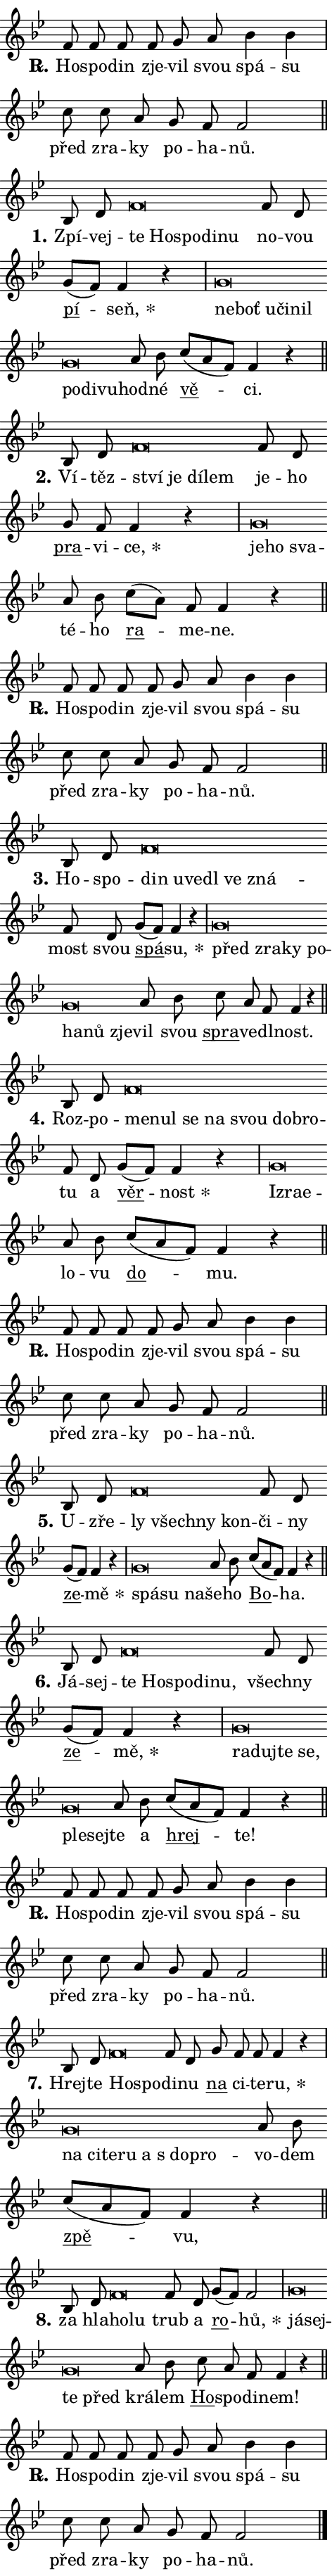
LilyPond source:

\version "2.24.0"
\header { tagline = "" }
\paper {
  indent = 0\cm
  top-margin = 0\cm
  right-margin = 0.13\cm % to fit lyric hyphens
  bottom-margin = 0\cm
  left-margin = 0\cm
  paper-width = 8\cm
  page-breaking = #ly:one-page-breaking
  system-system-spacing.basic-distance = #11
  score-system-spacing.basic-distance = #11
  ragged-last = ##f
}


%% Author: Thomas Morley
%% https://lists.gnu.org/archive/html/lilypond-user/2020-05/msg00002.html
#(define (line-position grob)
"Returns position of @var[grob} in current system:
   @code{'start}, if at first time-step
   @code{'end}, if at last time-step
   @code{'middle} otherwise
"
  (let* ((col (ly:item-get-column grob))
         (ln (ly:grob-object col 'left-neighbor))
         (rn (ly:grob-object col 'right-neighbor))
         (col-to-check-left (if (ly:grob? ln) ln col))
         (col-to-check-right (if (ly:grob? rn) rn col))
         (break-dir-left
           (and
             (ly:grob-property col-to-check-left 'non-musical #f)
             (ly:item-break-dir col-to-check-left)))
         (break-dir-right
           (and
             (ly:grob-property col-to-check-right 'non-musical #f)
             (ly:item-break-dir col-to-check-right))))
        (cond ((eqv? 1 break-dir-left) 'start)
              ((eqv? -1 break-dir-right) 'end)
              (else 'middle))))

#(define (tranparent-at-line-position vctor)
  (lambda (grob)
  "Relying on @code{line-position} select the relevant enry from @var{vctor}.
Used to determine transparency,"
    (case (line-position grob)
      ((end) (not (vector-ref vctor 0)))
      ((middle) (not (vector-ref vctor 1)))
      ((start) (not (vector-ref vctor 2))))))

noteHeadBreakVisibility =
#(define-music-function (break-visibility)(vector?)
"Makes @code{NoteHead}s transparent relying on @var{break-visibility}"
#{
  \override NoteHead.transparent =
    #(tranparent-at-line-position break-visibility)
#})

#(define delete-ledgers-for-transparent-note-heads
  (lambda (grob)
    "Reads whether a @code{NoteHead} is transparent.
If so this @code{NoteHead} is removed from @code{'note-heads} from
@var{grob}, which is supposed to be @code{LedgerLineSpanner}.
As a result ledgers are not printed for this @code{NoteHead}"
    (let* ((nhds-array (ly:grob-object grob 'note-heads))
           (nhds-list
             (if (ly:grob-array? nhds-array)
                 (ly:grob-array->list nhds-array)
                 '()))
           ;; Relies on the transparent-property being done before
           ;; Staff.LedgerLineSpanner.after-line-breaking is executed.
           ;; This is fragile ...
           (to-keep
             (remove
               (lambda (nhd)
                 (ly:grob-property nhd 'transparent #f))
               nhds-list)))
      ;; TODO find a better method to iterate over grob-arrays, similiar
      ;; to filter/remove etc for lists
      ;; For now rebuilt from scratch
      (set! (ly:grob-object grob 'note-heads)  '())
      (for-each
        (lambda (nhd)
          (ly:pointer-group-interface::add-grob grob 'note-heads nhd))
        to-keep))))

squashNotes = {
  \override NoteHead.X-extent = #'(-0.2 . 0.2)
  \override NoteHead.Y-extent = #'(-0.75 . 0)
  \override NoteHead.stencil =
    #(lambda (grob)
       (let ((pos (ly:grob-property grob 'staff-position)))
         (begin
           (if (< pos -7) (display "ERROR: Lower brevis then expected\n") (display ""))
           (if (<= pos -6) ly:text-interface::print ly:note-head::print))))
}
unSquashNotes = {
  \revert NoteHead.X-extent
  \revert NoteHead.Y-extent
  \revert NoteHead.stencil
}

hideNotes = \noteHeadBreakVisibility #begin-of-line-visible
unHideNotes = \noteHeadBreakVisibility #all-visible

% work-around for resetting accidentals
% https://lilypond.org/doc/v2.23/Documentation/notation/displaying-rhythms#unmetered-music
cadenzaMeasure = {
  \cadenzaOff
  \partial 1024 s1024
  \cadenzaOn
}

#(define-markup-command (accent layout props text) (markup?)
  "Underline accented syllable"
  (interpret-markup layout props
    #{\markup \override #'(offset . 4.3) \underline { #text }#}))

responsum = \markup \concat {
  "R" \hspace #-1.05 \path #0.1 #'((moveto 0 0.07) (lineto 0.9 0.8)) \hspace #0.05 "."
}

spaceSize = #0.6828661417322834 % exact space size for TeX Gyre Schola

\layout {
  \context {
    \Staff
    \remove "Time_signature_engraver"
    \override LedgerLineSpanner.after-line-breaking = #delete-ledgers-for-transparent-note-heads
  }
  \context {
    \Lyrics {
      \override LyricSpace.minimum-distance = \spaceSize
      \override LyricText.font-name = #"TeX Gyre Schola"
      \override LyricText.font-size = 1
      \override StanzaNumber.font-name = #"TeX Gyre Schola Bold"
      \override StanzaNumber.font-size = 1
    }
  }
  \context {
    \Score 
    \override NoteHead.text =
      #(lambda (grob) 
        (let ((pos (ly:grob-property grob 'staff-position)))
          #{\markup {
            \combine
              \halign #-0.55 \raise #(if (= pos -6) 0 0.5) \override #'(thickness . 2) \draw-line #'(3.2 . 0)
              \musicglyph "noteheads.sM1"
          }#}))
  }
}

% magnetic-lyrics.ily
%
%   written by
%     Jean Abou Samra <jean@abou-samra.fr>
%     Werner Lemberg <wl@gnu.org>
%
%   adapted by
%     Jiri Hon <jiri.hon@gmail.com>
%
% Version 2022-Apr-15

% https://www.mail-archive.com/lilypond-user@gnu.org/msg149350.html

#(define (Left_hyphen_pointer_engraver context)
   "Collect syllable-hyphen-syllable occurrences in lyrics and store
them in properties.  This engraver only looks to the left.  For
example, if the lyrics input is @code{foo -- bar}, it does the
following.

@itemize @bullet
@item
Set the @code{text} property of the @code{LyricHyphen} grob between
@q{foo} and @q{bar} to @code{foo}.

@item
Set the @code{left-hyphen} property of the @code{LyricText} grob with
text @q{foo} to the @code{LyricHyphen} grob between @q{foo} and
@q{bar}.
@end itemize

Use this auxiliary engraver in combination with the
@code{lyric-@/text::@/apply-@/magnetic-@/offset!} hook."
   (let ((hyphen #f)
         (text #f))
     (make-engraver
      (acknowledgers
       ((lyric-syllable-interface engraver grob source-engraver)
        (set! text grob)))
      (end-acknowledgers
       ((lyric-hyphen-interface engraver grob source-engraver)
        ;(when (not (grob::has-interface grob 'lyric-space-interface))
          (set! hyphen grob)));)
      ((stop-translation-timestep engraver)
       (when (and text hyphen)
         (ly:grob-set-object! text 'left-hyphen hyphen))
       (set! text #f)
       (set! hyphen #f)))))

#(define (lyric-text::apply-magnetic-offset! grob)
   "If the space between two syllables is less than the value in
property @code{LyricText@/.details@/.squash-threshold}, move the right
syllable to the left so that it gets concatenated with the left
syllable.

Use this function as a hook for
@code{LyricText@/.after-@/line-@/breaking} if the
@code{Left_@/hyphen_@/pointer_@/engraver} is active."
   (let ((hyphen (ly:grob-object grob 'left-hyphen #f)))
     (when hyphen
       (let ((left-text (ly:spanner-bound hyphen LEFT)))
         (when (grob::has-interface left-text 'lyric-syllable-interface)
           (let* ((common (ly:grob-common-refpoint grob left-text X))
                  (this-x-ext (ly:grob-extent grob common X))
                  (left-x-ext
                   (begin
                     ;; Trigger magnetism for left-text.
                     (ly:grob-property left-text 'after-line-breaking)
                     (ly:grob-extent left-text common X)))
                  ;; `delta` is the gap width between two syllables.
                  (delta (- (interval-start this-x-ext)
                            (interval-end left-x-ext)))
                  (details (ly:grob-property grob 'details))
                  (threshold (assoc-get 'squash-threshold details 0.2)))
             (when (< delta threshold)
               (let* (;; We have to manipulate the input text so that
                      ;; ligatures crossing syllable boundaries are not
                      ;; disabled.  For languages based on the Latin
                      ;; script this is essentially a beautification.
                      ;; However, for non-Western scripts it can be a
                      ;; necessity.
                      (lt (ly:grob-property left-text 'text))
                      (rt (ly:grob-property grob 'text))
                      (is-space (grob::has-interface hyphen 'lyric-space-interface))
                      (space (if is-space " " ""))
                      (extra-delta (if is-space spaceSize 0))
                      ;; Append new syllable.
                      (ltrt-space (if (and (string? lt) (string? rt))
                                (string-append lt space rt)
                                (make-concat-markup (list lt space rt))))
                      ;; Right-align `ltrt` to the right side.
                      (ltrt-space-markup (grob-interpret-markup
                               grob
                               (make-translate-markup
                                (cons (interval-length this-x-ext) 0)
                                (make-right-align-markup ltrt-space)))))
                 (begin
                   ;; Don't print `left-text`.
                   (ly:grob-set-property! left-text 'stencil #f)
                   ;; Set text and stencil (which holds all collected
                   ;; syllables so far) and shift it to the left.
                   (ly:grob-set-property! grob 'text ltrt-space)
                   (ly:grob-set-property! grob 'stencil ltrt-space-markup)
                   (ly:grob-translate-axis! grob (- (- delta extra-delta)) X))))))))))


#(define (lyric-hyphen::displace-bounds-first grob)
   ;; Make very sure this callback isn't triggered too early.
   (let ((left (ly:spanner-bound grob LEFT))
         (right (ly:spanner-bound grob RIGHT)))
     (ly:grob-property left 'after-line-breaking)
     (ly:grob-property right 'after-line-breaking)
     (ly:lyric-hyphen::print grob)))

squashThreshold = #0.4

\layout {
  \context {
    \Lyrics
    \consists #Left_hyphen_pointer_engraver
    \override LyricText.after-line-breaking =
      #lyric-text::apply-magnetic-offset!
    \override LyricHyphen.stencil = #lyric-hyphen::displace-bounds-first
    \override LyricText.details.squash-threshold = \squashThreshold
    \override LyricHyphen.minimum-distance = 0
    \override LyricHyphen.minimum-length = \squashThreshold
  }
}

squashText = \override LyricText.details.squash-threshold = 9999
unSquashText = \override LyricText.details.squash-threshold = \squashThreshold

leftText = \override LyricText.self-alignment-X = #LEFT
unLeftText = \revert LyricText.self-alignment-X

starOffset = #(lambda (grob) 
                (let ((x_offset (ly:self-alignment-interface::aligned-on-x-parent grob)))
                  (if (= x_offset 0) 0 (+ x_offset 1.2))))

star = #(define-music-function (syllable)(string?)
"Append star separator at the end of a syllable"
#{
  \once \override LyricText.X-offset = #starOffset
  \lyricmode { \markup {
    #syllable
    \override #'((font-name . "TeX Gyre Schola Bold")) \hspace #0.2 \lower #0.65 \larger "*"
  } }
#})

starAccent = #(define-music-function (syllable)(string?)
"Append star separator at the end of a syllable and make accent"
#{
  \once \override LyricText.X-offset = #starOffset
  \lyricmode { \markup {
    \accent #syllable
    \override #'((font-name . "TeX Gyre Schola Bold")) \hspace #0.2 \lower #0.65 \larger "*"
  } }
#})

breath = #(define-music-function (syllable)(string?)
"Append breathing indicator at the end of a syllable"
#{
  \lyricmode { \markup { #syllable "+" } }
#})

optionalBreath = #(define-music-function (syllable)(string?)
"Append optional breathing indicator at the end of a syllable"
#{
  \lyricmode { \markup { #syllable "(+)" } }
#})


\score {
    <<
        \new Voice = "melody" { \cadenzaOn \key bes \major \relative { f'8 f f f g a \bar "" bes4 bes \cadenzaMeasure \bar "|" c8 c a \bar "" g f f2 \cadenzaMeasure \bar "||" \break } }
        \new Lyrics \lyricsto "melody" { \lyricmode { \set stanza = \responsum
Ho -- spo -- din zje -- vil svou spá -- su před zra -- ky po -- ha -- nů. } }
    >>
    \layout {}
}

\score {
    <<
        \new Voice = "melody" { \cadenzaOn \key bes \major \relative { bes8 d \bar "" \squashNotes f\breve*1/16 \hideNotes \breve*1/16 \bar "" \breve*1/16 \bar "" \breve*1/16 \breve*1/16 \bar "" \unHideNotes \unSquashNotes f8 d \bar "" g[( f)] f4 r \cadenzaMeasure \bar "|" \squashNotes g\breve*1/16 \hideNotes \breve*1/16 \bar "" \breve*1/16 \bar "" \breve*1/16 \bar "" \breve*1/16 \bar "" \breve*1/16 \bar "" \breve*1/16 \breve*1/16 \bar "" \unHideNotes \unSquashNotes a8 bes \bar "" c[( a f)] f4 r \cadenzaMeasure \bar "||" \break } }
        \new Lyrics \lyricsto "melody" { \lyricmode { \set stanza = "1."
Zpí -- vej -- \leftText te \squashText Ho -- spo -- di -- nu \unLeftText \unSquashText no -- vou \markup \accent pí -- \star seň, \leftText ne -- \squashText boť u -- či -- nil po -- di -- vu -- \unLeftText \unSquashText hod -- né \markup \accent vě -- ci. } }
    >>
    \layout {}
}

\score {
    <<
        \new Voice = "melody" { \cadenzaOn \key bes \major \relative { bes8 d \bar "" \squashNotes f\breve*1/16 \hideNotes \breve*1/16 \bar "" \breve*1/16 \breve*1/16 \bar "" \unHideNotes \unSquashNotes f8 d \bar "" g f f4 r \cadenzaMeasure \bar "|" \squashNotes g\breve*1/16 \hideNotes \breve*1/16 \breve*1/16 \bar "" \unHideNotes \unSquashNotes a8 bes \bar "" c[( a)] f f4 r \cadenzaMeasure \bar "||" \break } }
        \new Lyrics \lyricsto "melody" { \lyricmode { \set stanza = "2."
Ví -- těz -- \leftText ství \squashText je dí -- lem \unLeftText \unSquashText je -- ho \markup \accent pra -- vi -- \star ce, \leftText je -- \squashText ho sva -- \unLeftText \unSquashText té -- ho \markup \accent ra -- me -- ne. } }
    >>
    \layout {}
}

\score {
    <<
        \new Voice = "melody" { \cadenzaOn \key bes \major \relative { f'8 f f f g a \bar "" bes4 bes \cadenzaMeasure \bar "|" c8 c a \bar "" g f f2 \cadenzaMeasure \bar "||" \break } }
        \new Lyrics \lyricsto "melody" { \lyricmode { \set stanza = \responsum
Ho -- spo -- din zje -- vil svou spá -- su před zra -- ky po -- ha -- nů. } }
    >>
    \layout {}
}

\score {
    <<
        \new Voice = "melody" { \cadenzaOn \key bes \major \relative { bes8 d \bar "" \squashNotes f\breve*1/16 \hideNotes \breve*1/16 \bar "" \breve*1/16 \bar "" \breve*1/16 \bar "" \breve*1/16 \breve*1/16 \bar "" \unHideNotes \unSquashNotes f8 d \bar "" g[( f)] f4 r \cadenzaMeasure \bar "|" \squashNotes g\breve*1/16 \hideNotes \breve*1/16 \bar "" \breve*1/16 \bar "" \breve*1/16 \bar "" \breve*1/16 \bar "" \breve*1/16 \breve*1/16 \bar "" \unHideNotes \unSquashNotes a8 bes \bar "" c a f f4 r \cadenzaMeasure \bar "||" \break } }
        \new Lyrics \lyricsto "melody" { \lyricmode { \set stanza = "3."
Ho -- spo -- \leftText din \squashText u -- ve -- dl ve zná -- \unLeftText \unSquashText most svou \markup \accent spá -- \star su, \leftText před \squashText zra -- ky po -- ha -- nů zje -- \unLeftText \unSquashText vil svou \markup \accent spra -- ve -- dl -- nost. } }
    >>
    \layout {}
}

\score {
    <<
        \new Voice = "melody" { \cadenzaOn \key bes \major \relative { bes8 d \bar "" \squashNotes f\breve*1/16 \hideNotes \breve*1/16 \bar "" \breve*1/16 \bar "" \breve*1/16 \bar "" \breve*1/16 \bar "" \breve*1/16 \breve*1/16 \bar "" \unHideNotes \unSquashNotes f8 d \bar "" g[( f)] f4 r \cadenzaMeasure \bar "|" \squashNotes g\breve*1/16 \hideNotes \breve*1/16 \breve*1/16 \bar "" \unHideNotes \unSquashNotes a8 bes \bar "" c[( a f)] f4 r \cadenzaMeasure \bar "||" \break } }
        \new Lyrics \lyricsto "melody" { \lyricmode { \set stanza = "4."
Roz -- po -- \leftText me -- \squashText nul se na svou dob -- ro -- \unLeftText \unSquashText tu a \markup \accent věr -- \star nost \leftText Iz -- \squashText ra -- e -- \unLeftText \unSquashText lo -- vu \markup \accent do -- mu. } }
    >>
    \layout {}
}

\score {
    <<
        \new Voice = "melody" { \cadenzaOn \key bes \major \relative { f'8 f f f g a \bar "" bes4 bes \cadenzaMeasure \bar "|" c8 c a \bar "" g f f2 \cadenzaMeasure \bar "||" \break } }
        \new Lyrics \lyricsto "melody" { \lyricmode { \set stanza = \responsum
Ho -- spo -- din zje -- vil svou spá -- su před zra -- ky po -- ha -- nů. } }
    >>
    \layout {}
}

\score {
    <<
        \new Voice = "melody" { \cadenzaOn \key bes \major \relative { bes8 d \bar "" \squashNotes f\breve*1/16 \hideNotes \breve*1/16 \bar "" \breve*1/16 \breve*1/16 \bar "" \unHideNotes \unSquashNotes f8 d \bar "" g[( f)] f4 r \cadenzaMeasure \bar "|" \squashNotes g\breve*1/16 \hideNotes \breve*1/16 \breve*1/16 \bar "" \unHideNotes \unSquashNotes a8 bes \bar "" c[( a f)] f4 r \cadenzaMeasure \bar "||" \break } }
        \new Lyrics \lyricsto "melody" { \lyricmode { \set stanza = "5."
U -- zře -- \leftText ly \squashText všech -- ny kon -- \unLeftText \unSquashText či -- ny \markup \accent ze -- \star mě \leftText spá -- \squashText su na -- \unLeftText \unSquashText še -- ho \markup \accent Bo -- ha. } }
    >>
    \layout {}
}

\score {
    <<
        \new Voice = "melody" { \cadenzaOn \key bes \major \relative { bes8 d \bar "" \squashNotes f\breve*1/16 \hideNotes \breve*1/16 \bar "" \breve*1/16 \bar "" \breve*1/16 \breve*1/16 \bar "" \unHideNotes \unSquashNotes f8 d \bar "" g[( f)] f4 r \cadenzaMeasure \bar "|" \squashNotes g\breve*1/16 \hideNotes \breve*1/16 \bar "" \breve*1/16 \bar "" \breve*1/16 \bar "" \breve*1/16 \breve*1/16 \bar "" \unHideNotes \unSquashNotes a8 bes \bar "" c[( a f)] f4 r \cadenzaMeasure \bar "||" \break } }
        \new Lyrics \lyricsto "melody" { \lyricmode { \set stanza = "6."
Já -- sej -- \leftText te \squashText Ho -- spo -- di -- nu, \unLeftText \unSquashText všech -- ny \markup \accent ze -- \star mě, \leftText ra -- \squashText duj -- te se, ple -- sej -- \unLeftText \unSquashText te a \markup \accent hrej -- te! } }
    >>
    \layout {}
}

\score {
    <<
        \new Voice = "melody" { \cadenzaOn \key bes \major \relative { f'8 f f f g a \bar "" bes4 bes \cadenzaMeasure \bar "|" c8 c a \bar "" g f f2 \cadenzaMeasure \bar "||" \break } }
        \new Lyrics \lyricsto "melody" { \lyricmode { \set stanza = \responsum
Ho -- spo -- din zje -- vil svou spá -- su před zra -- ky po -- ha -- nů. } }
    >>
    \layout {}
}

\score {
    <<
        \new Voice = "melody" { \cadenzaOn \key bes \major \relative { bes8 d \bar "" \squashNotes f\breve*1/16 \hideNotes \breve*1/16 \bar "" \unHideNotes \unSquashNotes f8 d \bar "" g f f f4 r \cadenzaMeasure \bar "|" \squashNotes g\breve*1/16 \hideNotes \breve*1/16 \bar "" \breve*1/16 \bar "" \breve*1/16 \bar "" \breve*1/16 \bar "" \breve*1/16 \breve*1/16 \bar "" \unHideNotes \unSquashNotes a8 bes \bar "" c[( a f)] f4 r \cadenzaMeasure \bar "||" \break } }
        \new Lyrics \lyricsto "melody" { \lyricmode { \set stanza = "7."
Hrej -- te \leftText Ho -- \squashText spo -- \unLeftText \unSquashText di -- nu \markup \accent na ci -- te -- \star ru, \leftText na \squashText ci -- te -- ru a "s do" -- pro -- \unLeftText \unSquashText vo -- dem \markup \accent zpě -- vu, } }
    >>
    \layout {}
}

\score {
    <<
        \new Voice = "melody" { \cadenzaOn \key bes \major \relative { bes8 d \bar "" \squashNotes f\breve*1/16 \hideNotes \breve*1/16 \bar "" \unHideNotes \unSquashNotes f8 d \bar "" g[( f)] f2 \cadenzaMeasure \bar "|" \squashNotes g\breve*1/16 \hideNotes \breve*1/16 \bar "" \breve*1/16 \breve*1/16 \bar "" \unHideNotes \unSquashNotes a8 bes \bar "" c a f f4 r \cadenzaMeasure \bar "||" \break } }
        \new Lyrics \lyricsto "melody" { \lyricmode { \set stanza = "8."
za hla -- \leftText ho -- \squashText lu \unLeftText \unSquashText trub a \markup \accent ro -- \star hů, \leftText já -- \squashText sej -- te před \unLeftText \unSquashText krá -- lem \markup \accent Ho -- spo -- di -- nem! } }
    >>
    \layout {}
}

\score {
    <<
        \new Voice = "melody" { \cadenzaOn \key bes \major \relative { f'8 f f f g a \bar "" bes4 bes \cadenzaMeasure \bar "|" c8 c a \bar "" g f f2 \cadenzaMeasure \bar "||" \break } \bar "|." }
        \new Lyrics \lyricsto "melody" { \lyricmode { \set stanza = \responsum
Ho -- spo -- din zje -- vil svou spá -- su před zra -- ky po -- ha -- nů. } }
    >>
    \layout {}
}
